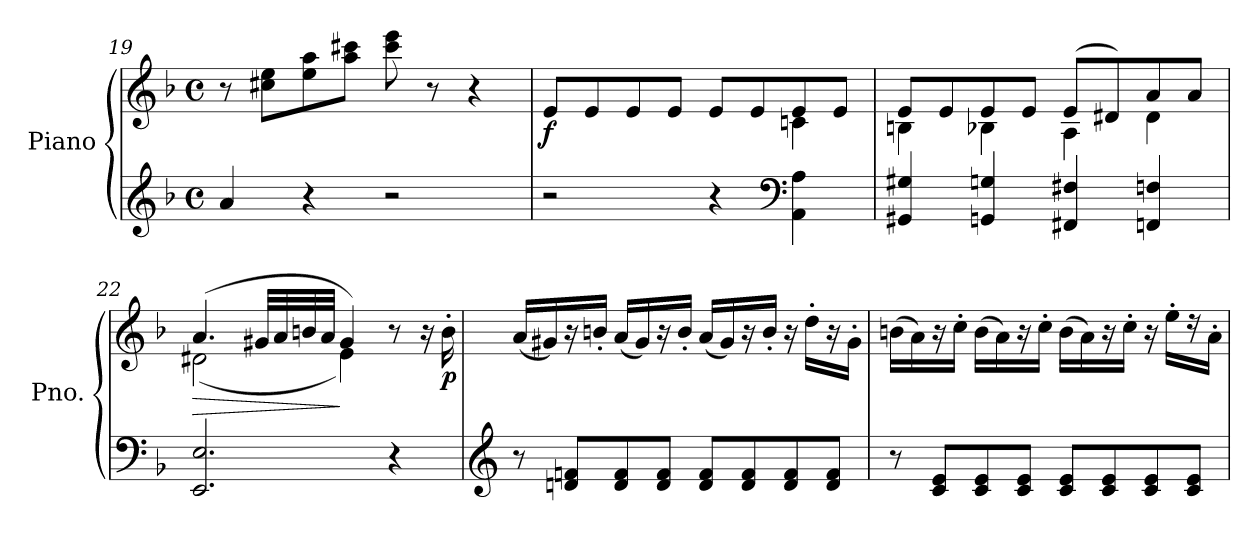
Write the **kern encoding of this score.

**kern	**kern	**dynam
*part1	*part1	*part1
*staff2	*staff1	*staff1/2
*I"Piano	*	*
*I'Pno.	*	*
*clefG2	*clefG2	*
*k[b-]	*k[b-]	*
*M4/4	*M4/4	*
*met(c)	*met(c)	*
=19	=19	=19
4a/	8r	.
.	8cc#X\ 8ee\L	.
4r	8ee\ 8aa\	.
.	8aa\ 8ccc#X\J	.
2r	8ccc#\ 8eee\	.
.	8r	.
.	4r	.
=20	=20	=20
*	*^	*
!	!	!	!LO:DY:b
2r	8e/L	2.ryy	f
.	8e/	.	.
.	8e/	.	.
.	8e/J	.	.
4r	8e/L	.	.
.	8e/	.	.
*clefF4	*	*	*
4AA\ 4A\	8e/	4cn\	.
.	8e/J	.	.
=21	=21	=21	=21
4GG#X/ 4G#X/	8e/L	4Bn\	.
.	8e/	.	.
4GGn/ 4Gn/	8e/	4B-X\	.
.	8e/J	.	.
4FF#X/ 4F#X/	(>8e/L	4A\	.
.	8d#X/)	.	.
4FFn/ 4Fn/	8a/	4d#\	.
.	8a/J	.	.
!!LO:LB:g=z	!!
=22	=22	=22	=22
!	!	!	!LO:HP:b
2.EE/ 2.E/	(>4.a/	(<2d#X\	>
.	32g#X/LLL	.	.
.	32a/	.	.
.	32bn/	.	.
.	32a/JJJ	.	.
.	4g#/)	4e\)	]
4r	8r	4ryy	.
.	16r	.	.
!	!	!	!LO:DY:b
.	16b'\	.	p
*	*v	*v	*
=23	=23	=23
*clefG2	*	*
8r	(<16a/LL	.
.	16g#X/)	.
8dn/ 8fn/L	16r	.
.	16bn'/JJ	.
8d/ 8f/	(<16a/LL	.
.	16g#/)	.
8d/ 8f/J	16r	.
.	16b'/JJ	.
8d/ 8f/L	(<16a/LL	.
.	16g#/)	.
8d/ 8f/	16r	.
.	16b'/JJ	.
8d/ 8f/	16r	.
.	16dd'\LL	.
8d/ 8f/J	16r	.
.	16g#'\JJ	.
=24	=24	=24
8r	(>16bn\LL	.
.	16a\)	.
8c/ 8e/L	16r	.
.	16cc'\JJ	.
8c/ 8e/	(>16b\LL	.
.	16a\)	.
8c/ 8e/J	16r	.
.	16cc'\JJ	.
8c/ 8e/L	(>16b\LL	.
.	16a\)	.
8c/ 8e/	16r	.
.	16cc'\JJ	.
8c/ 8e/	16r	.
.	16ee'\LL	.
8c/ 8e/J	16r	.
.	16a'\JJ	.
=	=	=
*-	*-	*-
